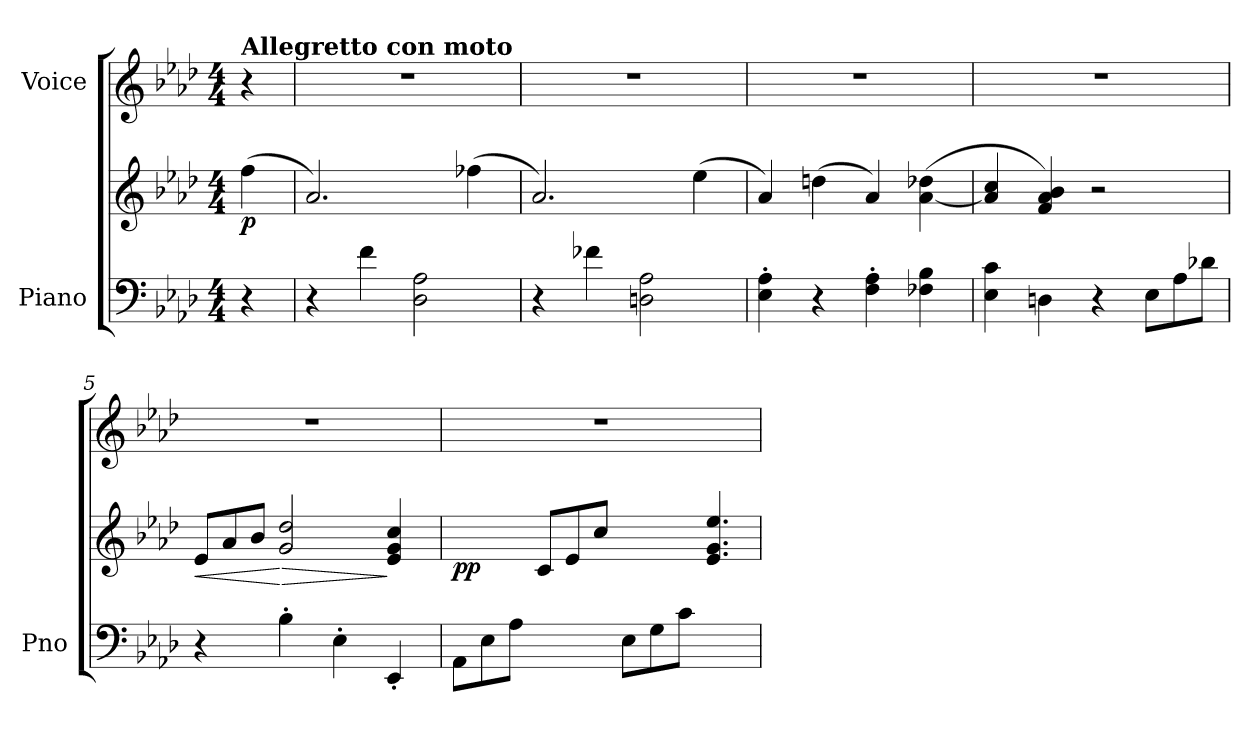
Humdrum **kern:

**kern	**kern	**dynam	**kern
*part2	*part2	*part2	*part1
*staff3	*staff2	*staff2/3	*staff1
*I"Piano	*	*	*I"Voice
*I'Pno	*	*	*
*clefF4	*clefG2	*	*clefG2
*k[b-e-a-d-]	*k[b-e-a-d-]	*	*k[b-e-a-d-]
*M4/4	*M4/4	*	*M4/4
=	=	=	=
!	!	!	!LO:TX:a:B:t=Allegretto con moto
!	!	!LO:DY:b	!
4r	(>4ff\	p	4r
=1	=1	=1	=1
4r	2.a-/)	.	1r
4f\	.	.	.
2D-\ 2A-\	.	.	.
.	(>4ff-X\	.	.
=2	=2	=2	=2
4r	2.a-/)	.	1r
4f-X\	.	.	.
2Dn\ 2A-\	.	.	.
.	(>4ee-\	.	.
=3	=3	=3	=3
4E-\' 4A-\'	4a-/)	.	1r
4r	(>4ddn\	.	.
4F\' 4A-\'	4a-/)	.	.
4F-X\ 4B-\	(>[4a-\ 4dd-X\	.	.
!!LO:LB:g=z
=4	=4	=4	=4
4E-\ 4c\	4a-/] 4cc/	.	1r
4Dn\	4f/ 4a-/ 4b-/)	.	.
4r	2r	.	.
*Xtuplet	*	*	*
(>12E-\L	.	.	.
12A-\	.	.	.
12d-X\J	.	.	.
=5	=5	=5	=5
*	*Xtuplet	*	*
!	!	!LO:HP:b	!
4r	12e-/L	<	1r
.	12a-/	.	.
.	12b-/J)	.	.
!	!	!LO:HP:n=1:b	!
4B-'\	2g/ 2dd-/	[ >	.
4E-'\	.	.	.
4EE-'/	4e-/ 4g/ 4cc/	]	.
=6	=6	=6	=6
*	*^	*	*
!	!	!	!LO:DY:b	!
(>12AA-\L	1ryy	4ryy	pp	1r
12E-\	.	.	.	.
12A-\J	.	.	.	.
4ryy	.	12c/L	.	.
.	.	12e-/	.	.
.	.	12cc/J)	.	.
(>12E-\L	.	4ryy	.	.
12G\	.	.	.	.
12c\J	.	.	.	.
4ryy	.	6.e-/ 6.g/ 6.ee-/)	.	.
*	*v	*v	*	*
=	=	=	=
*-	*-	*-	*-
